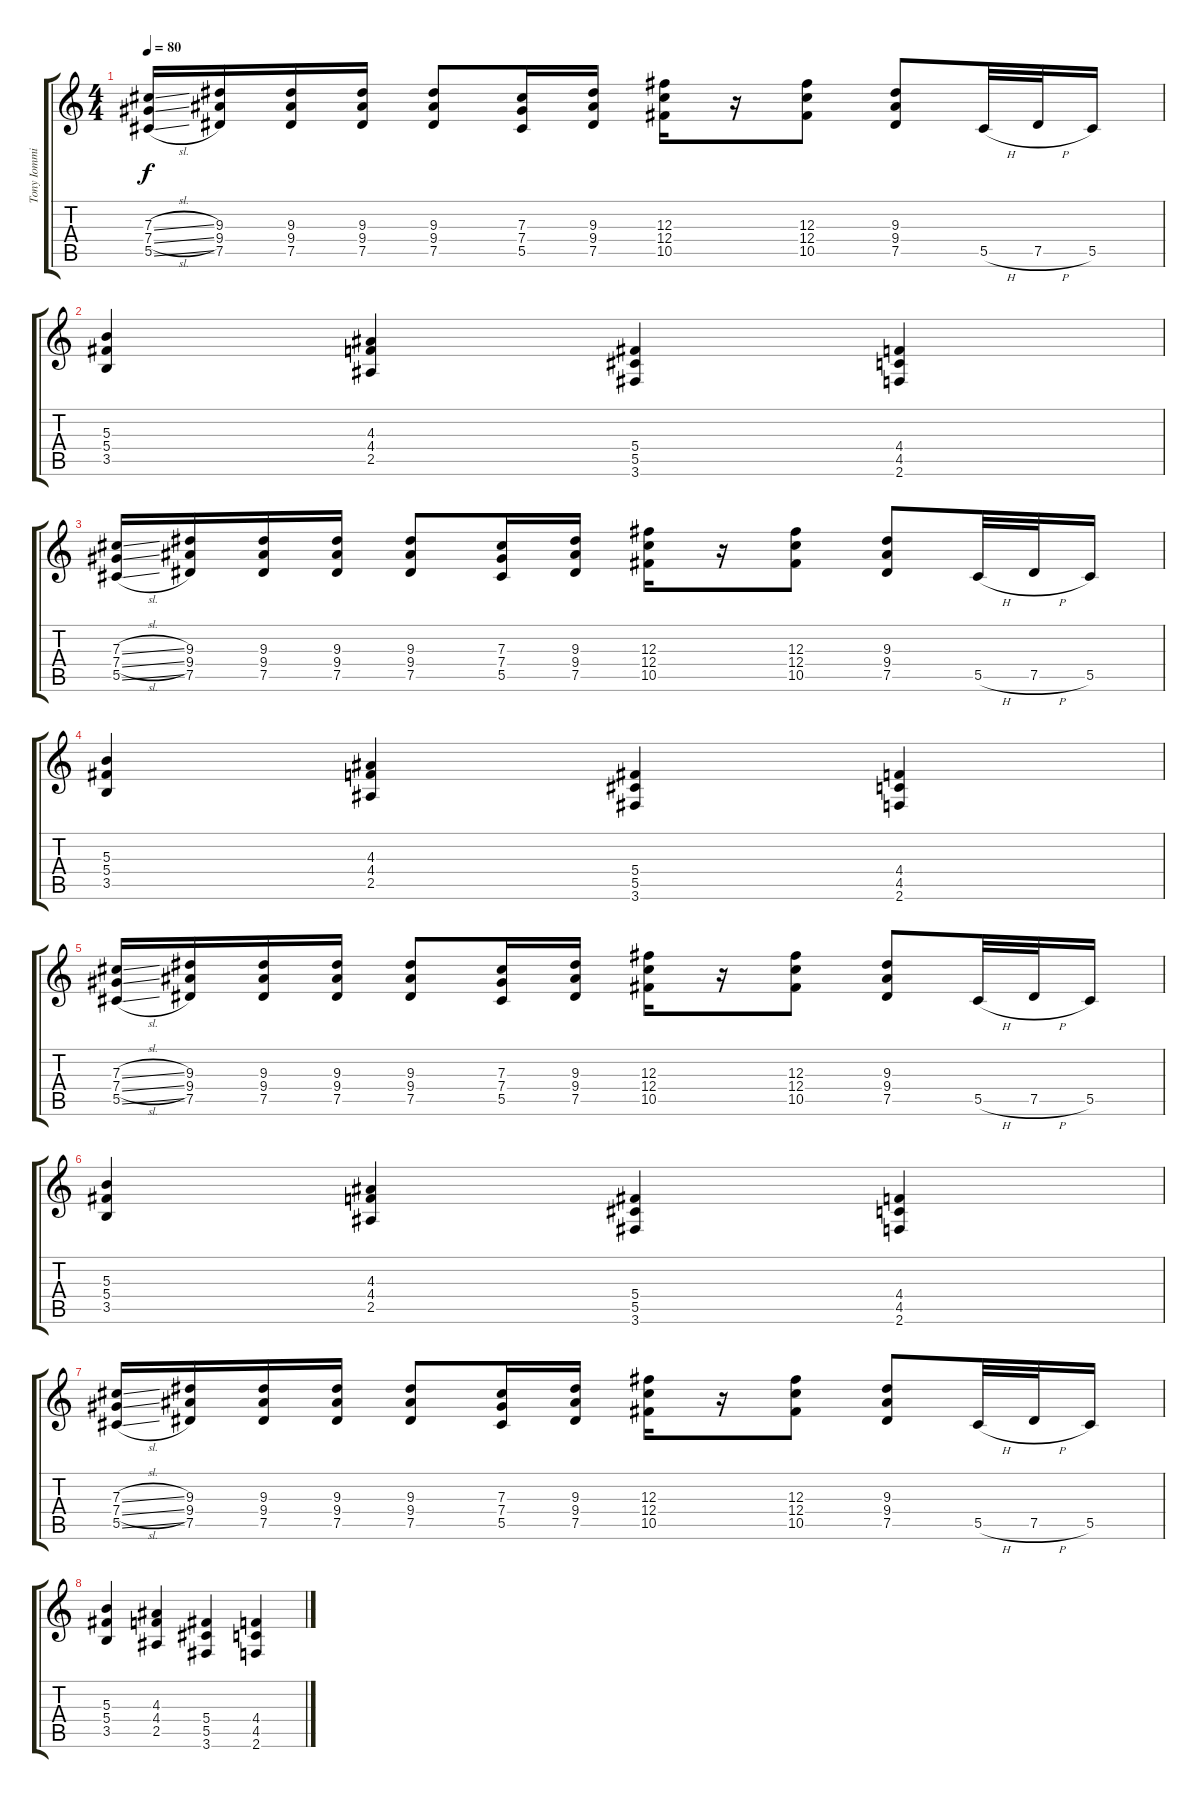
\track ("Tony Iommi (Rythm)" "Tony Iommi") {instrument distortionguitar}
\staff {score tabs}
\tuning (Eb4 Bb3 Gb3 Db3 Ab2 Eb2) {hide}
\ts (4 4)
\tempo 80
\clef g2
\ks c
(7.3{sl} 7.4{sl} 5.5{sl}).16{dy f} (9.3 9.4 7.5).16 (9.3 9.4 7.5).16 (9.3 9.4 7.5).16 (9.3 9.4 7.5).8 (7.3 7.4 5.5).16 (9.3 9.4 7.5).16 (12.3 12.4 10.5).16 r.16 (12.3 12.4 10.5).8 (9.3 9.4 7.5).8 5.5{h}.32 7.5{h}.32 5.5.16 |
(5.3 5.4 3.5).4 (4.3 4.4 2.5).4 (5.4 5.5 3.6).4 (4.4 4.5 2.6).4 |
(7.3{sl} 7.4{sl} 5.5{sl}).16 (9.3 9.4 7.5).16 (9.3 9.4 7.5).16 (9.3 9.4 7.5).16 (9.3 9.4 7.5).8 (7.3 7.4 5.5).16 (9.3 9.4 7.5).16 (12.3 12.4 10.5).16 r.16 (12.3 12.4 10.5).8 (9.3 9.4 7.5).8 5.5{h}.32 7.5{h}.32 5.5.16 |
(5.3 5.4 3.5).4 (4.3 4.4 2.5).4 (5.4 5.5 3.6).4 (4.4 4.5 2.6).4 |
(7.3{sl} 7.4{sl} 5.5{sl}).16 (9.3 9.4 7.5).16 (9.3 9.4 7.5).16 (9.3 9.4 7.5).16 (9.3 9.4 7.5).8 (7.3 7.4 5.5).16 (9.3 9.4 7.5).16 (12.3 12.4 10.5).16 r.16 (12.3 12.4 10.5).8 (9.3 9.4 7.5).8 5.5{h}.32 7.5{h}.32 5.5.16 |
(5.3 5.4 3.5).4 (4.3 4.4 2.5).4 (5.4 5.5 3.6).4 (4.4 4.5 2.6).4 |
(7.3{sl} 7.4{sl} 5.5{sl}).16 (9.3 9.4 7.5).16 (9.3 9.4 7.5).16 (9.3 9.4 7.5).16 (9.3 9.4 7.5).8 (7.3 7.4 5.5).16 (9.3 9.4 7.5).16 (12.3 12.4 10.5).16 r.16 (12.3 12.4 10.5).8 (9.3 9.4 7.5).8 5.5{h}.32 7.5{h}.32 5.5.16 |
(5.3 5.4 3.5).4 (4.3 4.4 2.5).4 (5.4 5.5 3.6).4 (4.4 4.5 2.6).4
